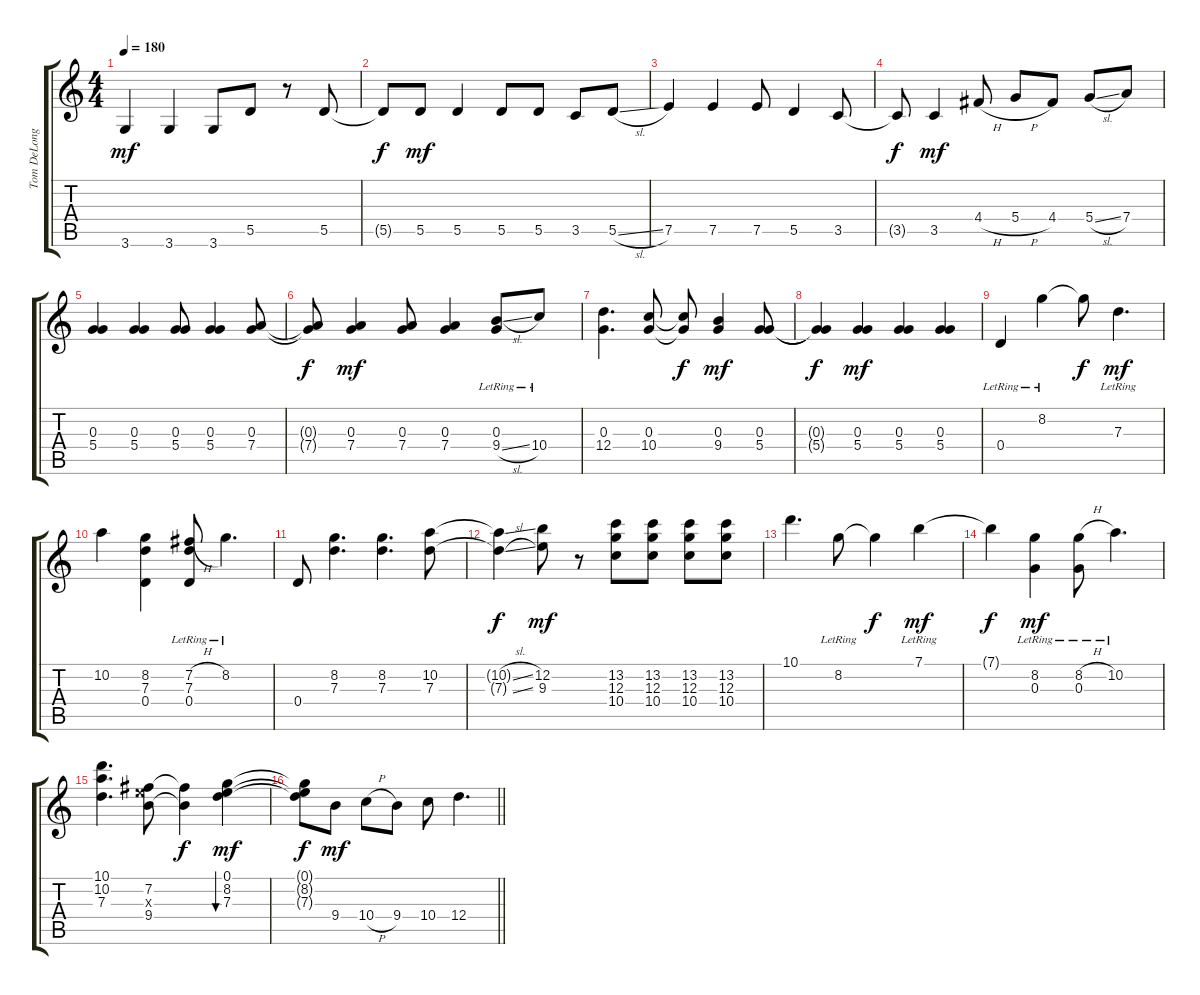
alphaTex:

\track ("Tom DeLonge 3" "Tom DeLong") {instrument distortionguitar}
\staff {score tabs}
\tuning (E4 B3 G3 D3 A2 E2) {hide}
\ts (4 4)
\tempo 180
\clef g2
\ks c
3.6.4{dy mf} 3.6.4 3.6.8 5.5.8 r.8 5.5.8 |
5.5{t}.8{dy f} 5.5.8{dy mf} 5.5.4 5.5.8 5.5.8 3.5.8 5.5{sl}.8 |
7.5.4 7.5.4 7.5.8 5.5.4 3.5.8 |
3.5{t}.8{dy f} 3.5.4{dy mf} 4.4{h}.8 5.4{h}.8 4.4.8 5.4{sl}.8 7.4.8 |
(0.3 5.4).4 (0.3 5.4).4 (0.3 5.4).8 (0.3 5.4).4 (0.3 7.4).8 |
(0.3{t} 7.4{t}).8{dy f} (0.3 7.4).4{dy mf} (0.3 7.4).8 (0.3 7.4).4 (0.3{lr} 9.4{sl lr}).8 10.4{lr}.8 |
(0.3 12.4).4{d} (0.3 10.4).8 (0.3{t} 10.4{t}).8{dy f} (0.3 9.4).4{dy mf} (0.3 5.4).8 |
(0.3{t} 5.4{t}).4{dy f} (0.3 5.4).4{dy mf} (0.3 5.4).4 (0.3 5.4).4 |
0.4{lr}.4 8.2{lr}.4 8.2{t}.8{dy f} 7.3{lr}.4{d dy mf} |
10.2.4 (8.2 7.3 0.4).4 (7.2{h lr} 7.3{lr} 0.4{lr}).8 8.2{lr}.4{d} |
0.4.8 (8.2 7.3).4{d} (8.2 7.3).4{d} (10.2 7.3).8 |
(10.2{sl t} 7.3{sl t}).4{dy f} (12.2 9.3).8{dy mf} r.8 (13.2 12.3 10.4).8 (13.2 12.3 10.4).8 (13.2 12.3 10.4).8 (13.2 12.3 10.4).8 |
10.1.4{d} 8.2{lr}.8 8.2{t}.4{dy f} 7.1{lr}.4{dy mf} |
7.1{t}.4{dy f} (8.2{lr} 0.3{lr}).4{dy mf} (8.2{h lr} 0.3{lr}).8 10.2{lr}.4{d} |
(10.1 10.2 7.3).4{d} (7.2 9.3{x} 9.4).8 (7.2{t} 9.4{t}).4{dy f} (0.1 8.2 7.3).4{bu 120 dy mf} |
\barLineRight lightlight
(0.1{t} 8.2{t} 7.3{t}).8{dy f} 9.4.8{dy mf} 10.4{h}.8 9.4.8 10.4.8 12.4.4{d}
